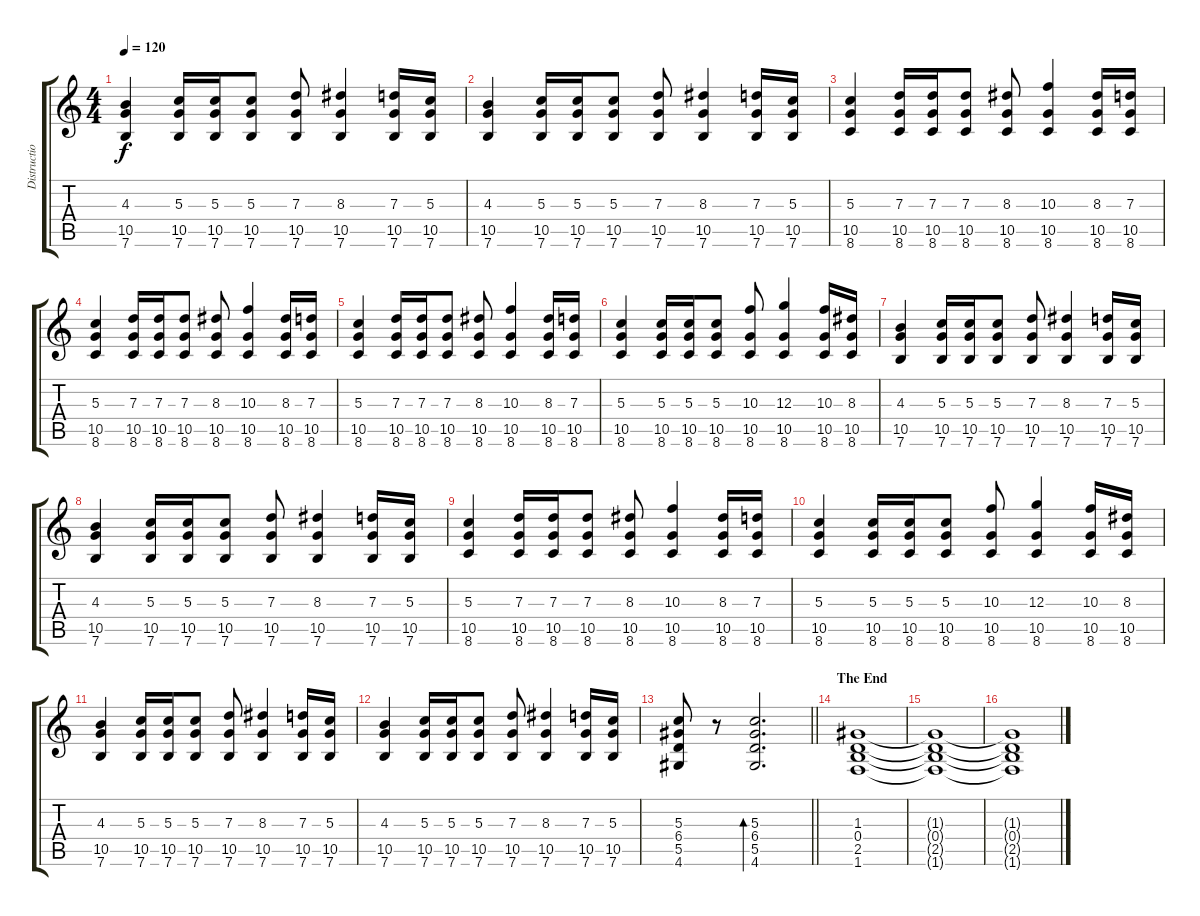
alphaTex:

\track ("Distruction Guitar 1" "Distructio") {instrument distortionguitar}
\staff {score tabs}
\tuning (E4 B3 G3 D3 A2 E2) {hide}
\ts (4 4)
\tempo 120
\clef g2
\ks c
(4.3 10.5 7.6).4{dy f} (5.3 10.5 7.6).16 (5.3 10.5 7.6).16 (5.3 10.5 7.6).8 (7.3 10.5 7.6).8 (8.3 10.5 7.6).4 (7.3 10.5 7.6).16 (5.3 10.5 7.6).16 |
(4.3 10.5 7.6).4 (5.3 10.5 7.6).16 (5.3 10.5 7.6).16 (5.3 10.5 7.6).8 (7.3 10.5 7.6).8 (8.3 10.5 7.6).4 (7.3 10.5 7.6).16 (5.3 10.5 7.6).16 |
(5.3 10.5 8.6).4 (7.3 10.5 8.6).16 (7.3 10.5 8.6).16 (7.3 10.5 8.6).8 (8.3 10.5 8.6).8 (10.3 10.5 8.6).4 (8.3 10.5 8.6).16 (7.3 10.5 8.6).16 |
(5.3 10.5 8.6).4 (7.3 10.5 8.6).16 (7.3 10.5 8.6).16 (7.3 10.5 8.6).8 (8.3 10.5 8.6).8 (10.3 10.5 8.6).4 (8.3 10.5 8.6).16 (7.3 10.5 8.6).16 |
(5.3 10.5 8.6).4 (7.3 10.5 8.6).16 (7.3 10.5 8.6).16 (7.3 10.5 8.6).8 (8.3 10.5 8.6).8 (10.3 10.5 8.6).4 (8.3 10.5 8.6).16 (7.3 10.5 8.6).16 |
(5.3 10.5 8.6).4 (5.3 10.5 8.6).16 (5.3 10.5 8.6).16 (5.3 10.5 8.6).8 (10.3 10.5 8.6).8 (12.3 10.5 8.6).4 (10.3 10.5 8.6).16 (8.3 10.5 8.6).16 |
(4.3 10.5 7.6).4 (5.3 10.5 7.6).16 (5.3 10.5 7.6).16 (5.3 10.5 7.6).8 (7.3 10.5 7.6).8 (8.3 10.5 7.6).4 (7.3 10.5 7.6).16 (5.3 10.5 7.6).16 |
(4.3 10.5 7.6).4 (5.3 10.5 7.6).16 (5.3 10.5 7.6).16 (5.3 10.5 7.6).8 (7.3 10.5 7.6).8 (8.3 10.5 7.6).4 (7.3 10.5 7.6).16 (5.3 10.5 7.6).16 |
(5.3 10.5 8.6).4 (7.3 10.5 8.6).16 (7.3 10.5 8.6).16 (7.3 10.5 8.6).8 (8.3 10.5 8.6).8 (10.3 10.5 8.6).4 (8.3 10.5 8.6).16 (7.3 10.5 8.6).16 |
(5.3 10.5 8.6).4 (5.3 10.5 8.6).16 (5.3 10.5 8.6).16 (5.3 10.5 8.6).8 (10.3 10.5 8.6).8 (12.3 10.5 8.6).4 (10.3 10.5 8.6).16 (8.3 10.5 8.6).16 |
(4.3 10.5 7.6).4 (5.3 10.5 7.6).16 (5.3 10.5 7.6).16 (5.3 10.5 7.6).8 (7.3 10.5 7.6).8 (8.3 10.5 7.6).4 (7.3 10.5 7.6).16 (5.3 10.5 7.6).16 |
(4.3 10.5 7.6).4 (5.3 10.5 7.6).16 (5.3 10.5 7.6).16 (5.3 10.5 7.6).8 (7.3 10.5 7.6).8 (8.3 10.5 7.6).4 (7.3 10.5 7.6).16 (5.3 10.5 7.6).16 |
\barLineRight lightlight
(5.3 6.4 5.5 4.6).8 r.8 (5.3 6.4 5.5 4.6).2{d bd 60} |
\section ("" "The End")
(1.3 0.4 2.5 1.6).1{volume 0 balance 2} |
(1.3{t} 0.4{t} 2.5{t} 1.6{t}).1 |
(1.3{t} 0.4{t} 2.5{t} 1.6{t}).1
